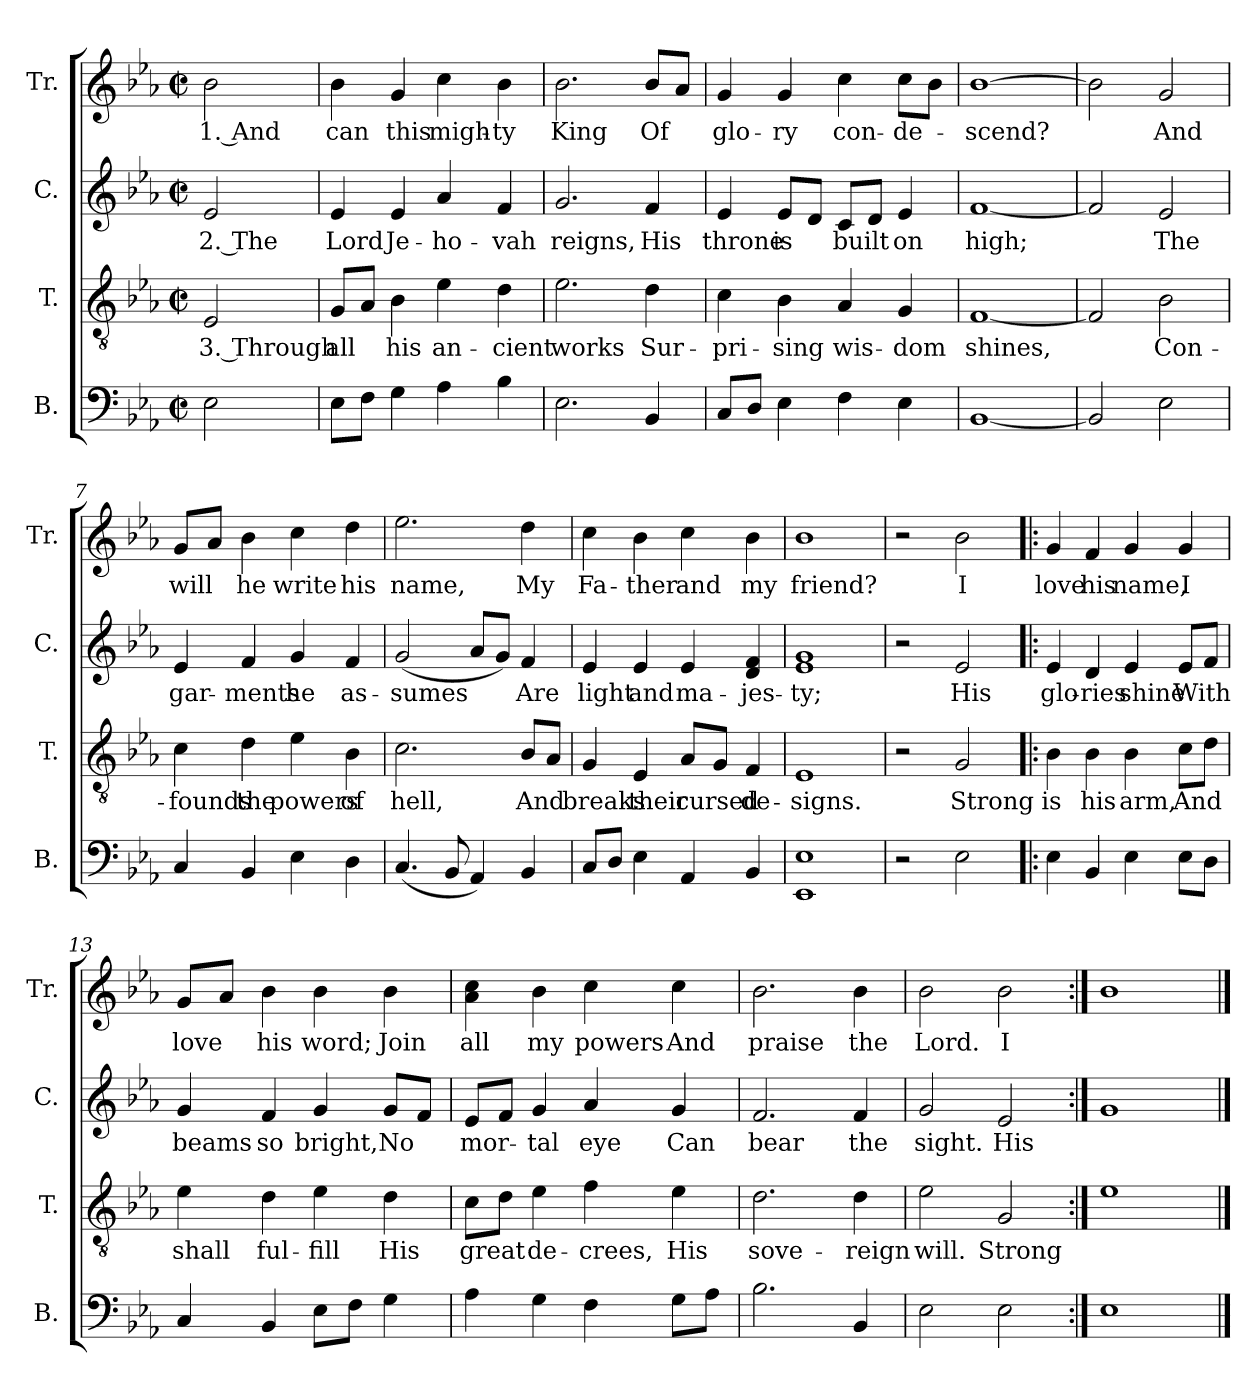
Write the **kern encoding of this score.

**kern	**kern	**text	**kern	**text	**kern	**text
*part4	*part3	*part3	*part2	*part2	*part1	*part1
*staff4	*staff3	*staff3	*staff2	*staff2	*staff1	*staff1
*I"B.	*I"T.	*	*I"C.	*	*I"Tr.	*
*I'B.	*I'T.	*	*I'C.	*	*I'Tr.	*
*clefF4	*clefGv2	*	*clefG2	*	*clefG2	*
*k[b-e-a-]	*k[b-e-a-]	*	*k[b-e-a-]	*	*k[b-e-a-]	*
*M2/2	*M2/2	*	*M2/2	*	*M2/2	*
*met(c|)	*met(c|)	*	*met(c|)	*	*met(c|)	*
*MM110	*MM110	*	*MM110	*	*MM110	*
=1	=1	=1	=1	=1	=1	=1
!	!	!LO:LY:b	!	!LO:LY:b	!	!LO:LY:b
2E-\	2E-/	3. Through	2e-/	2. The	2b-\	1. And
=2	=2	=2	=2	=2	=2	=2
!	!	!LO:LY:b	!	!LO:LY:b	!	!LO:LY:b
8E-\L	8G/L	all	4e-/	Lord	4b-\	can
8F\J	8A-/J	.	.	.	.	.
!	!	!LO:LY:b	!	!LO:LY:b	!	!LO:LY:b
4G\	4B-\	his	4e-/	Je-	4g/	this
!	!	!LO:LY:b	!	!LO:LY:b	!	!LO:LY:b
4A-\	4e-\	an-	4a-/	-ho-	4cc\	migh-
!	!	!LO:LY:b	!	!LO:LY:b	!	!LO:LY:b
4B-\	4d\	-cient	4f/	-vah	4b-\	-ty
=3	=3	=3	=3	=3	=3	=3
!	!	!LO:LY:b	!	!LO:LY:b	!	!LO:LY:b
2.E-\	2.e-\	works	2.g/	reigns,	2.b-\	King
!	!	!LO:LY:b	!	!LO:LY:b	!	!LO:LY:b
4BB-/	4d\	Sur-	4f/	His	8b-/L	Of
.	.	.	.	.	8a-/J	.
=4	=4	=4	=4	=4	=4	=4
!	!	!LO:LY:b	!	!LO:LY:b	!	!LO:LY:b
8C/L	4c\	-pri-	4e-/	throne	4g/	glo-
8D/J	.	.	.	.	.	.
!	!	!LO:LY:b	!	!LO:LY:b	!	!LO:LY:b
4E-\	4B-\	-sing	8e-/L	is	4g/	-ry
.	.	.	8d/J	.	.	.
!	!	!LO:LY:b	!	!LO:LY:b	!	!LO:LY:b
4F\	4A-/	wis-	8c/L	built	4cc\	con-
.	.	.	8d/J	.	.	.
!	!	!LO:LY:b	!	!LO:LY:b	!	!LO:LY:b
4E-\	4G/	-dom	4e-/	on	8cc\L	-de-
.	.	.	.	.	8b-\J	.
=5	=5	=5	=5	=5	=5	=5
!	!	!LO:LY:b	!	!LO:LY:b	!	!LO:LY:b
[1BB-	[1F	shines,	[1f	high;	[1b-	-scend?
=6	=6	=6	=6	=6	=6	=6
2BB-/]	2F/]	.	2f/]	.	2b-\]	.
!	!	!LO:LY:b	!	!LO:LY:b	!	!LO:LY:b
2E-\	2B-\	Con-	2e-/	The	2g/	And
=7	=7	=7	=7	=7	=7	=7
!	!	!LO:LY:b	!	!LO:LY:b	!	!LO:LY:b
4C/	4c\	-founds	4e-/	gar-	8g/L	will
.	.	.	.	.	8a-/J	.
!	!	!LO:LY:b	!	!LO:LY:b	!	!LO:LY:b
4BB-/	4d\	the	4f/	-ments	4b-\	he
!	!	!LO:LY:b	!	!LO:LY:b	!	!LO:LY:b
4E-\	4e-\	powers	4g/	he	4cc\	write
!	!	!LO:LY:b	!	!LO:LY:b	!	!LO:LY:b
4D\	4B-\	of	4f/	as-	4dd\	his
=8	=8	=8	=8	=8	=8	=8
!	!	!LO:LY:b	!	!LO:LY:b	!	!LO:LY:b
(4.C/	2.c\	hell,	(2g/	-sumes	2.ee-\	name,
8BB-/	.	.	.	.	.	.
4AA-/)	.	.	8a-/L	.	.	.
.	.	.	8g/J)	.	.	.
!	!	!LO:LY:b	!	!LO:LY:b	!	!LO:LY:b
4BB-/	8B-/L	And	4f/	Are	4dd\	My
.	8A-/J	.	.	.	.	.
=9	=9	=9	=9	=9	=9	=9
!	!	!LO:LY:b	!	!LO:LY:b	!	!LO:LY:b
8C/L	4G/	breaks	4e-/	light	4cc\	Fa-
8D/J	.	.	.	.	.	.
!	!	!LO:LY:b	!	!LO:LY:b	!	!LO:LY:b
4E-\	4E-/	their	4e-/	and	4b-\	-ther
!	!	!LO:LY:b	!	!LO:LY:b	!	!LO:LY:b
4AA-/	8A-/L	cursed	4e-/	ma-	4cc\	and
.	8G/J	.	.	.	.	.
!	!	!LO:LY:b	!	!LO:LY:b	!	!LO:LY:b
4BB-/	4F/	de-	4d/ 4f/	-jes-	4b-\	my
=10	=10	=10	=10	=10	=10	=10
!	!	!LO:LY:b	!	!LO:LY:b	!	!LO:LY:b
1EE- 1E-	1E-	-signs.	1e- 1g	-ty;	1b-	friend?
=11	=11	=11	=11	=11	=11	=11
2r	2r	.	2r	.	2r	.
!	!	!LO:LY:b	!	!LO:LY:b	!	!LO:LY:b
2E-\	2G/	Strong	2e-/	His	2b-\	I
=12!|:	=12!|:	=12!|:	=12!|:	=12!|:	=12!|:	=12!|:
!	!	!LO:LY:b	!	!LO:LY:b	!	!LO:LY:b
4E-\	4B-\	is	4e-/	glo-	4g/	love
!	!	!LO:LY:b	!	!LO:LY:b	!	!LO:LY:b
4BB-/	4B-\	his	4d/	-ries	4f/	his
!	!	!LO:LY:b	!	!LO:LY:b	!	!LO:LY:b
4E-\	4B-\	arm,	4e-/	shine	4g/	name,
!	!	!LO:LY:b	!	!LO:LY:b	!	!LO:LY:b
8E-\L	8c\L	And	8e-/L	With	4g/	I
8D\J	8d\J	.	8f/J	.	.	.
=13	=13	=13	=13	=13	=13	=13
!	!	!LO:LY:b	!	!LO:LY:b	!	!LO:LY:b
4C/	4e-\	shall	4g/	beams	8g/L	love
.	.	.	.	.	8a-/J	.
!	!	!LO:LY:b	!	!LO:LY:b	!	!LO:LY:b
4BB-/	4d\	ful-	4f/	so	4b-\	his
!	!	!LO:LY:b	!	!LO:LY:b	!	!LO:LY:b
8E-\L	4e-\	-fill	4g/	bright,	4b-\	word;
8F\J	.	.	.	.	.	.
!	!	!LO:LY:b	!	!LO:LY:b	!	!LO:LY:b
4G\	4d\	His	8g/L	No	4b-\	Join
.	.	.	8f/J	.	.	.
=14	=14	=14	=14	=14	=14	=14
!	!	!LO:LY:b	!	!LO:LY:b	!	!LO:LY:b
4A-\	8c\L	great	8e-/L	mor-	4a-\ 4cc\	all
.	8d\J	.	8f/J	.	.	.
!	!	!LO:LY:b	!	!LO:LY:b	!	!LO:LY:b
4G\	4e-\	de-	4g/	-tal	4b-\	my
!	!	!LO:LY:b	!	!LO:LY:b	!	!LO:LY:b
4F\	4f\	-crees,	4a-/	eye	4cc\	powers
!	!	!LO:LY:b	!	!LO:LY:b	!	!LO:LY:b
8G\L	4e-\	His	4g/	Can	4cc\	And
8A-\J	.	.	.	.	.	.
=15	=15	=15	=15	=15	=15	=15
!	!	!LO:LY:b	!	!LO:LY:b	!	!LO:LY:b
2.B-\	2.d\	sove-	2.f/	bear	2.b-\	praise
!	!	!LO:LY:b	!	!LO:LY:b	!	!LO:LY:b
4BB-/	4d\	-reign	4f/	the	4b-\	the
=16	=16	=16	=16	=16	=16	=16
!	!	!LO:LY:b	!	!LO:LY:b	!	!LO:LY:b
2E-\	2e-\	will.	2g/	sight.	2b-\	Lord.
!	!	!LO:LY:b	!	!LO:LY:b	!	!LO:LY:b
2E-\	2G/	Strong	2e-/	His	2b-\	I
=17:|!	=17:|!	=17:|!	=17:|!	=17:|!	=17:|!	=17:|!
1E-	1e-	.	1g	.	1b-	.
==	==	==	==	==	==	==
*-	*-	*-	*-	*-	*-	*-
